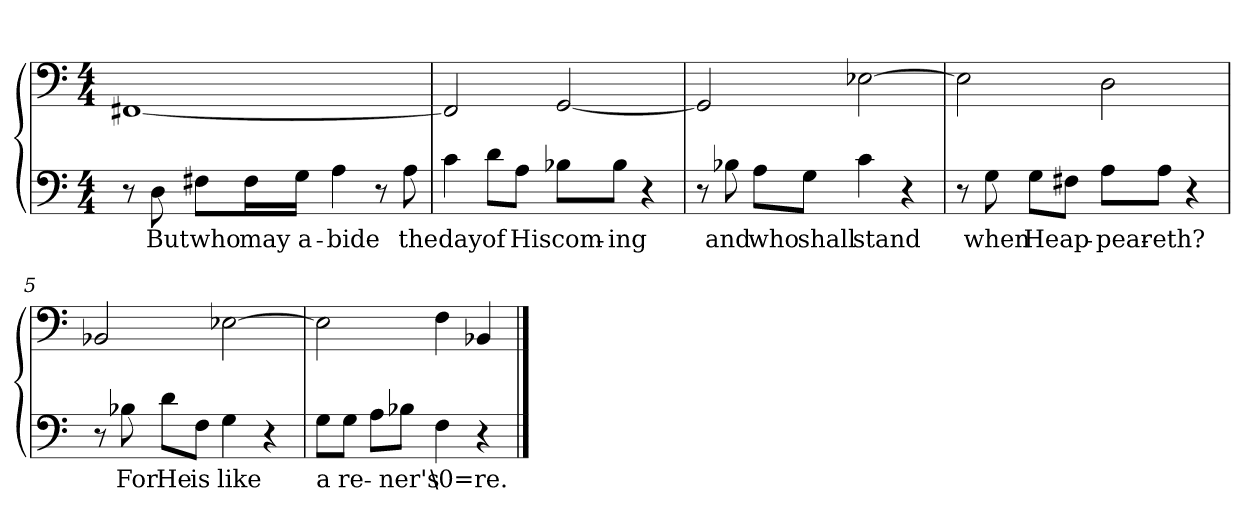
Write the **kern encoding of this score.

**kern	**text	**kern
*part1	*part1	*part1
*staff2	*staff2	*staff1
*clefF4	*	*clefF4
*k[]	*	*k[]
*C:	*	*C:
*M4/4	*	*M4/4
=1	=1	=1
8r	.	[1FF#X/
8D\	But	.
8F#X\L	who	.
16F#\L	may	.
16G\JJ	a-	.
4A\	-bide	.
8r	.	.
8A\	the	.
=2	=2	=2
4c\	day	2FF#/]
8d\L	of	.
8A\J	His	.
8B-X\L	com-	[2GG/
8B-\J	-ing	.
4r	.	.
=3	=3	=3
8r	.	2GG/]
8B-X\	and	.
8A\L	who	.
8G\J	shall	.
4c\	stand	[2E-X\
4r	.	.
=4	=4	=4
8r	.	2E-\]
8G\	when	.
8G\L	He	.
8F#X\J	ap-	.
8A\L	-pear-	2D\
8A\J	-eth?	.
4r	.	.
=5	=5	=5
8r	.	2BB-X/
8B-X\	For	.
8d\L	He	.
8F\J	is	.
4G\	like	[2E-X\
4r	.	.
=6	=6	=6
8G\L	a	2E-\]
8G\J	re-	.
8A\L	.	.
8B-X\J	-ner's	.
4F\	\0=re.	4F\
4r	.	4BB-X/
==	==	==
*-	*-	*-
